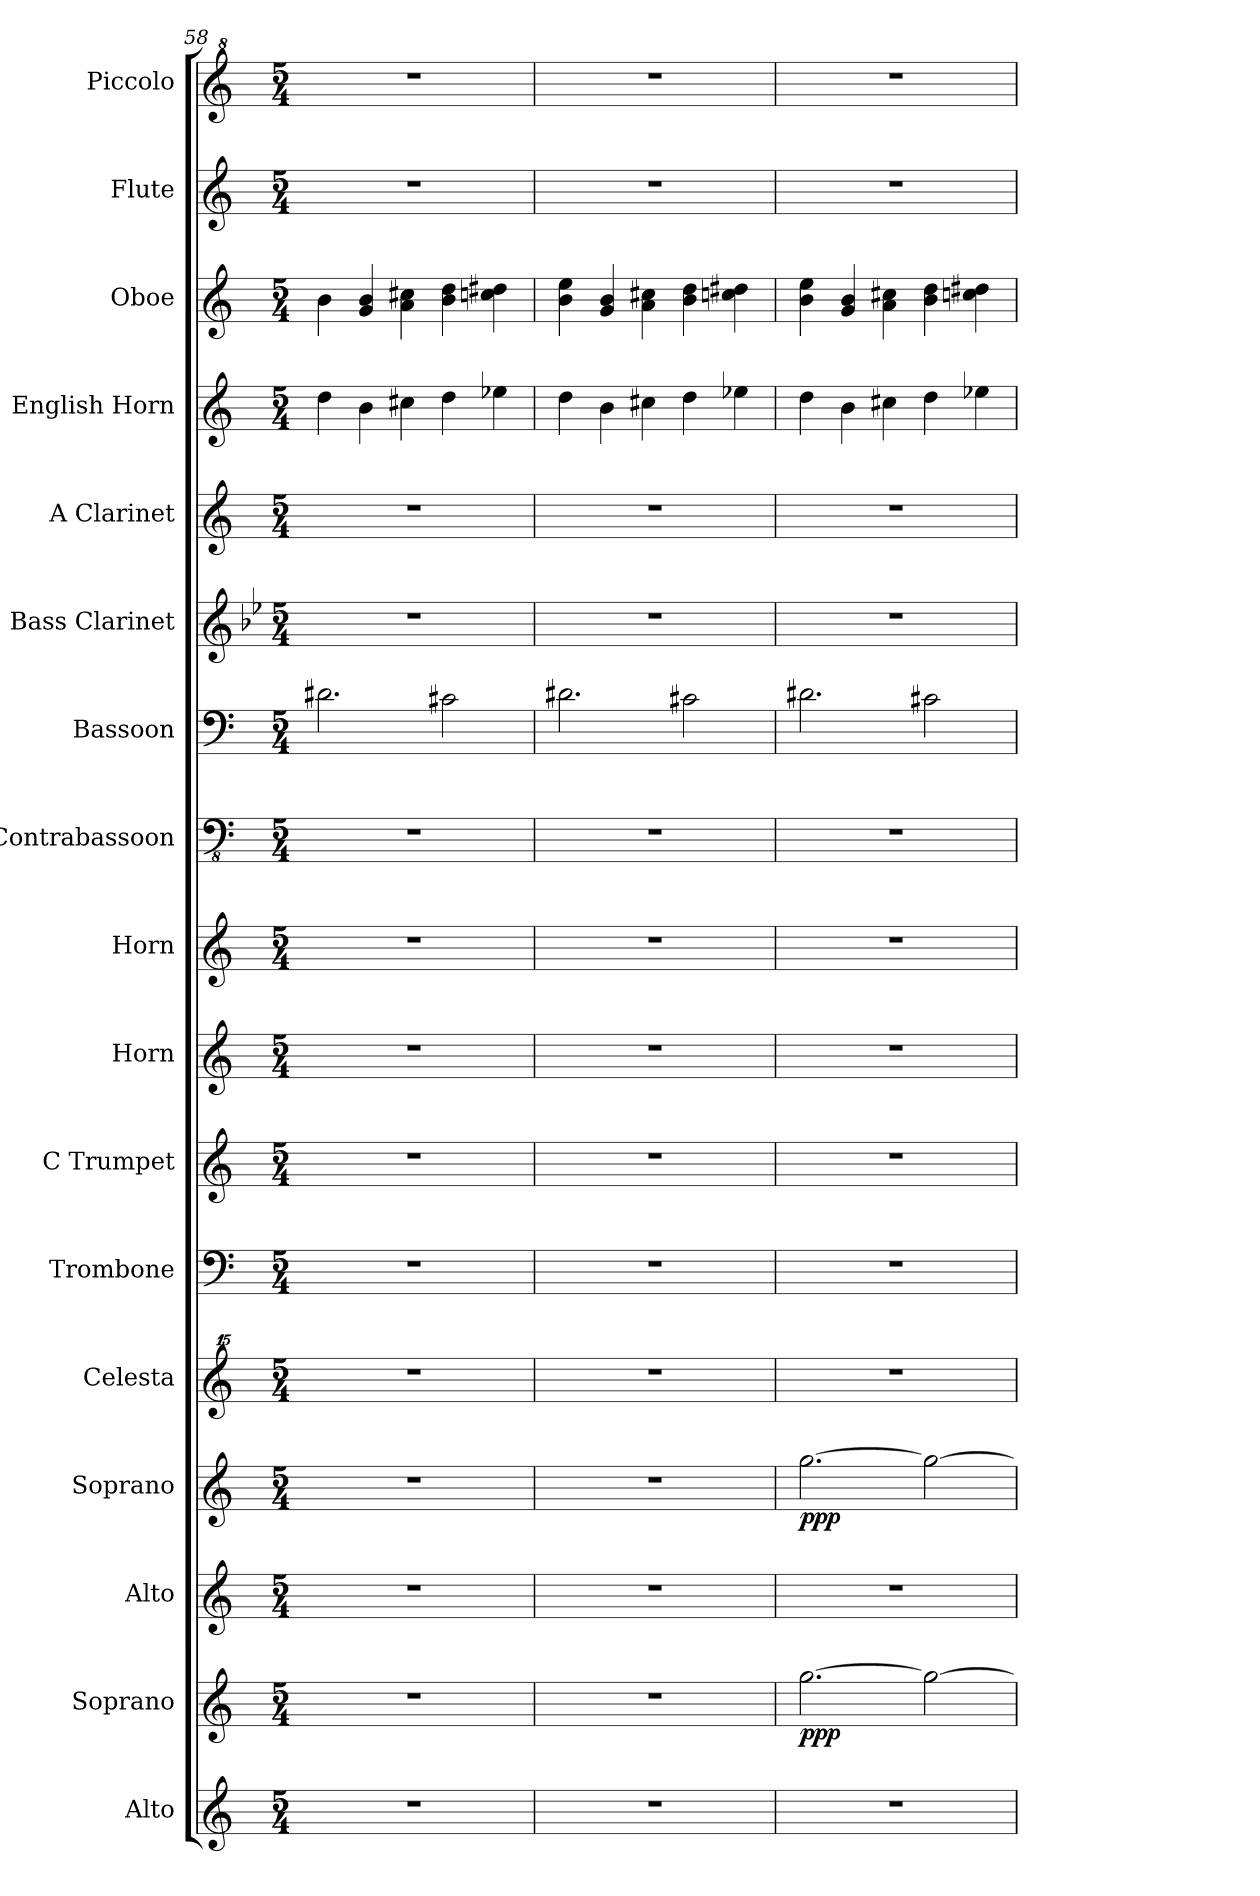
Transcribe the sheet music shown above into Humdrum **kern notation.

**kern	**kern	**dynam	**kern	**kern	**dynam	**kern	**kern	**kern	**kern	**kern	**kern	**kern	**kern	**kern	**kern	**kern	**kern	**kern
*part17	*part16	*part16	*part15	*part14	*part14	*part13	*part12	*part11	*part10	*part9	*part8	*part7	*part6	*part5	*part4	*part3	*part2	*part1
*staff17	*staff16	*staff16	*staff15	*staff14	*staff14	*staff13	*staff12	*staff11	*staff10	*staff9	*staff8	*staff7	*staff6	*staff5	*staff4	*staff3	*staff2	*staff1
*I"Alto	*I"Soprano	*	*I"Alto	*I"Soprano	*	*I"Celesta	*I"Trombone	*I"C Trumpet	*I"Horn	*I"Horn	*I"Contrabassoon	*I"Bassoon	*I"Bass Clarinet	*I"A Clarinet	*I"English Horn	*I"Oboe	*I"Flute	*I"Piccolo
*I'A.	*I'S.	*	*I'A.	*I'S.	*	*I'Cel.	*I'Trb.	*I'C Tpt.	*I'Hn.	*I'Hn.	*I'Cbsn.	*I'Bsn.	*I'B. Cl.	*I'A Cl.	*I'E. Hn.	*I'Ob.	*I'Fl.	*I'Picc.
*clefG2	*clefG2	*	*clefG2	*clefG2	*	*clefG^^2	*clefF4	*clefG2	*clefG2	*clefG2	*clefFv4	*clefF4	*clefG2	*clefG2	*clefG2	*clefG2	*clefG2	*clefG^2
*	*	*	*	*	*	*	*	*	*ITrd4c7	*ITrd4c7	*ITrd7c12	*	*ITrd8c14	*ITrd2c3	*ITrd4c7	*	*	*ITrd-7c-12
*k[]	*k[]	*	*k[]	*k[]	*	*k[]	*k[]	*k[]	*k[b-]	*k[b-]	*k[]	*k[]	*k[b-e-]	*k[f#c#g#]	*k[b-]	*k[]	*k[]	*k[]
*C:	*C:	*	*C:	*C:	*	*C:	*C:	*C:	*F:	*F:	*C:	*C:	*B-:	*A:	*F:	*C:	*C:	*C:
*M5/4	*M5/4	*	*M5/4	*M5/4	*	*M5/4	*M5/4	*M5/4	*M5/4	*M5/4	*M5/4	*M5/4	*M5/4	*M5/4	*M5/4	*M5/4	*M5/4	*M5/4
=58	=58	=58	=58	=58	=58	=58	=58	=58	=58	=58	=58	=58	=58	=58	=58	=58	=58	=58
4%5r	4%5r	.	4%5r	4%5r	.	4%5r	4%5r	4%5r	4%5r	4%5r	4%5r	2.d#X\	4%5r	4%5r	4g\	4b\	4%5r	4%5r
.	.	.	.	.	.	.	.	.	.	.	.	.	.	.	4e\	4g/ 4b/	.	.
.	.	.	.	.	.	.	.	.	.	.	.	.	.	.	4f#X\	4a\ 4cc#X\	.	.
.	.	.	.	.	.	.	.	.	.	.	.	2c#X\	.	.	4g\	4b\ 4dd\	.	.
.	.	.	.	.	.	.	.	.	.	.	.	.	.	.	4a-X\	4ccn\ 4dd#X\	.	.
=59	=59	=59	=59	=59	=59	=59	=59	=59	=59	=59	=59	=59	=59	=59	=59	=59	=59	=59
4%5r	4%5r	.	4%5r	4%5r	.	4%5r	4%5r	4%5r	4%5r	4%5r	4%5r	2.d#X\	4%5r	4%5r	4g\	4b\ 4ee\	4%5r	4%5r
.	.	.	.	.	.	.	.	.	.	.	.	.	.	.	4e\	4g/ 4b/	.	.
.	.	.	.	.	.	.	.	.	.	.	.	.	.	.	4f#X\	4a\ 4cc#X\	.	.
.	.	.	.	.	.	.	.	.	.	.	.	2c#X\	.	.	4g\	4b\ 4dd\	.	.
.	.	.	.	.	.	.	.	.	.	.	.	.	.	.	4a-X\	4ccn\ 4dd#X\	.	.
!!LO:PB:g=z
=60	=60	=60	=60	=60	=60	=60	=60	=60	=60	=60	=60	=60	=60	=60	=60	=60	=60	=60
!	!	!LO:DY:b	!	!	!LO:DY:b	!	!	!	!	!	!	!	!	!	!	!	!	!
4%5r	[2.gg\	ppp	4%5r	[2.gg\	ppp	4%5r	4%5r	4%5r	4%5r	4%5r	4%5r	2.d#X\	4%5r	4%5r	4g\	4b\ 4ee\	4%5r	4%5r
.	.	.	.	.	.	.	.	.	.	.	.	.	.	.	4e\	4g/ 4b/	.	.
.	.	.	.	.	.	.	.	.	.	.	.	.	.	.	4f#X\	4a\ 4cc#X\	.	.
.	2gg\_	.	.	2gg\_	.	.	.	.	.	.	.	2c#X\	.	.	4g\	4b\ 4dd\	.	.
.	.	.	.	.	.	.	.	.	.	.	.	.	.	.	4a-X\	4ccn\ 4dd#X\	.	.
=	=	=	=	=	=	=	=	=	=	=	=	=	=	=	=	=	=	=
*-	*-	*-	*-	*-	*-	*-	*-	*-	*-	*-	*-	*-	*-	*-	*-	*-	*-	*-
